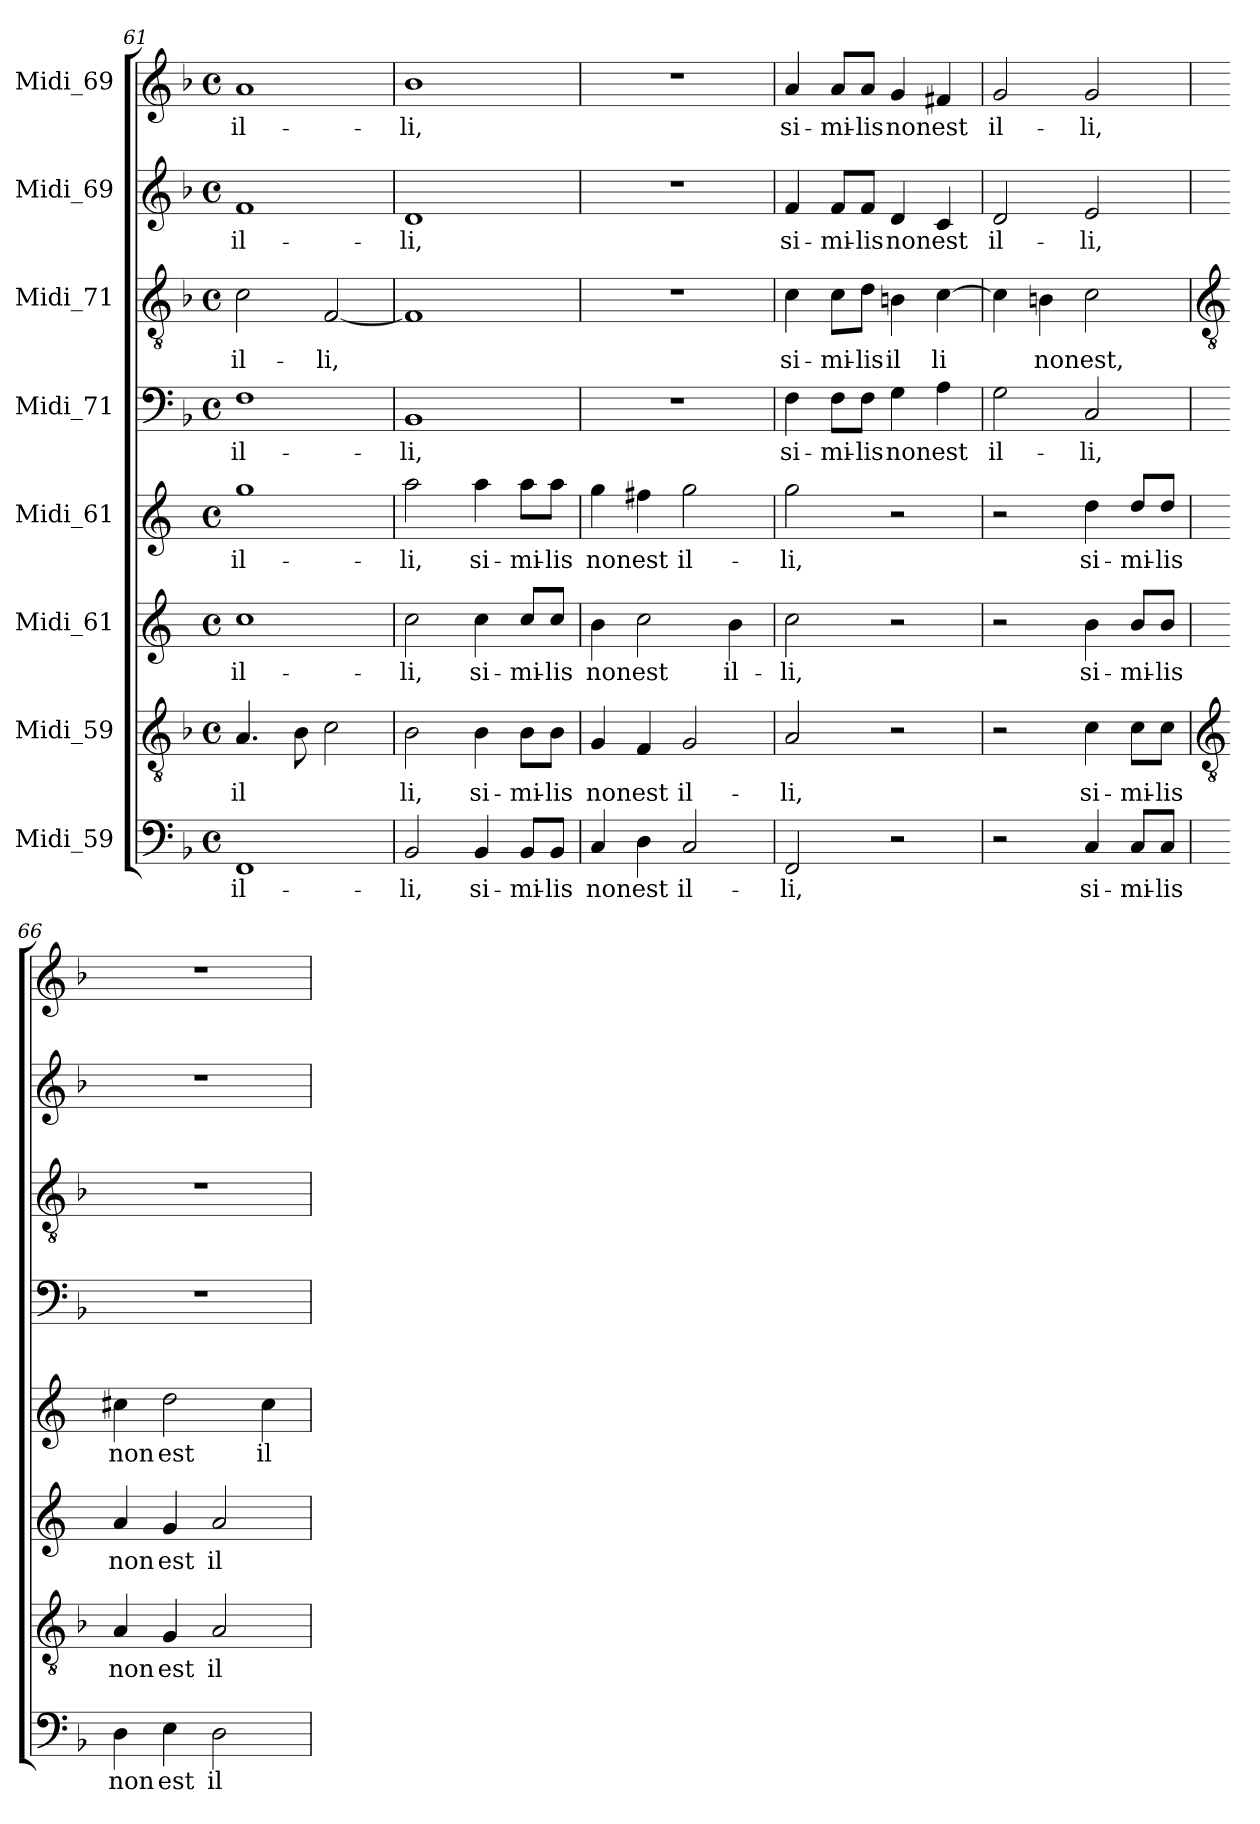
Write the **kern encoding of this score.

**kern	**text	**kern	**text	**kern	**text	**kern	**text	**kern	**text	**kern	**text	**kern	**text	**kern	**text
*part8	*part8	*part7	*part7	*part6	*part6	*part5	*part5	*part4	*part4	*part3	*part3	*part2	*part2	*part1	*part1
*staff8	*staff8	*staff7	*staff7	*staff6	*staff6	*staff5	*staff5	*staff4	*staff4	*staff3	*staff3	*staff2	*staff2	*staff1	*staff1
*I"Midi_59	*	*I"Midi_59	*	*I"Midi_61	*	*I"Midi_61	*	*I"Midi_71	*	*I"Midi_71	*	*I"Midi_69	*	*I"Midi_69	*
!!LO:LB:g=z
*clefF4	*	*clefGv2	*	*clefG2	*	*clefG2	*	*clefF4	*	*clefGv2	*	*clefG2	*	*clefG2	*
*	*	*	*	*ITrd4c7	*	*ITrd4c7	*	*	*	*	*	*	*	*	*
*k[b-]	*	*k[b-]	*	*k[b-]	*	*k[b-]	*	*k[b-]	*	*k[b-]	*	*k[b-]	*	*k[b-]	*
*F:	*	*F:	*	*F:	*	*F:	*	*F:	*	*F:	*	*F:	*	*F:	*
*M4/4	*	*M4/4	*	*M4/4	*	*M4/4	*	*M4/4	*	*M4/4	*	*M4/4	*	*M4/4	*
*met(c)	*	*met(c)	*	*met(c)	*	*met(c)	*	*met(c)	*	*met(c)	*	*met(c)	*	*met(c)	*
=61	=61	=61	=61	=61	=61	=61	=61	=61	=61	=61	=61	=61	=61	=61	=61
!	!LO:LY:b	!	!LO:LY:b	!	!LO:LY:b	!	!LO:LY:b	!	!LO:LY:b	!	!LO:LY:b	!	!LO:LY:b	!	!LO:LY:b
1FF	il-	4.A	il	1f	il-	1cc	il-	1F	il-	2c	il-	1f	il-	1a	il-
.	.	8B-	.	.	.	.	.	.	.	.	.	.	.	.	.
!	!	!	!	!	!	!	!	!	!	!	!LO:LY:b	!	!	!	!
.	.	2c	.	.	.	.	.	.	.	[2F	-li,	.	.	.	.
=62	=62	=62	=62	=62	=62	=62	=62	=62	=62	=62	=62	=62	=62	=62	=62
!	!LO:LY:b	!	!LO:LY:b	!	!LO:LY:b	!	!LO:LY:b	!	!LO:LY:b	!	!	!	!LO:LY:b	!	!LO:LY:b
2BB-	-li,	2B-	li,	2f	-li,	2dd	-li,	1BB-	-li,	1F]	.	1d	-li,	1b-	-li,
!	!LO:LY:b	!	!LO:LY:b	!	!LO:LY:b	!	!LO:LY:b	!	!	!	!	!	!	!	!
4BB-	si-	4B-	si-	4f	si-	4dd	si-	.	.	.	.	.	.	.	.
!	!LO:LY:b	!	!LO:LY:b	!	!LO:LY:b	!	!LO:LY:b	!	!	!	!	!	!	!	!
8BB-/L	-mi-	8B-\L	-mi-	8f/L	-mi-	8dd\L	-mi-	.	.	.	.	.	.	.	.
!	!LO:LY:b	!	!LO:LY:b	!	!LO:LY:b	!	!LO:LY:b	!	!	!	!	!	!	!	!
8BB-/J	-lis	8B-\J	-lis	8f/J	-lis	8dd\J	-lis	.	.	.	.	.	.	.	.
=63	=63	=63	=63	=63	=63	=63	=63	=63	=63	=63	=63	=63	=63	=63	=63
!	!LO:LY:b	!	!LO:LY:b	!	!LO:LY:b	!	!LO:LY:b	!	!	!	!	!	!	!	!
4C	non	4G	non	4e	non	4cc	non	1r	.	1r	.	1r	.	1r	.
!	!LO:LY:b	!	!LO:LY:b	!	!LO:LY:b	!	!LO:LY:b	!	!	!	!	!	!	!	!
4D	est	4F	est	2f	est	4bn	est	.	.	.	.	.	.	.	.
!	!LO:LY:b	!	!LO:LY:b	!	!	!	!LO:LY:b	!	!	!	!	!	!	!	!
2C	il-	2G	il-	.	.	2cc	il-	.	.	.	.	.	.	.	.
!	!	!	!	!	!LO:LY:b	!	!	!	!	!	!	!	!	!	!
.	.	.	.	4e	il-	.	.	.	.	.	.	.	.	.	.
=64	=64	=64	=64	=64	=64	=64	=64	=64	=64	=64	=64	=64	=64	=64	=64
!	!LO:LY:b	!	!LO:LY:b	!	!LO:LY:b	!	!LO:LY:b	!	!LO:LY:b	!	!LO:LY:b	!	!LO:LY:b	!	!LO:LY:b
2FF	-li,	2A	-li,	2f	-li,	2cc	-li,	4F	si-	4c	si-	4f	si-	4a	si-
!	!	!	!	!	!	!	!	!	!LO:LY:b	!	!LO:LY:b	!	!LO:LY:b	!	!LO:LY:b
.	.	.	.	.	.	.	.	8F\L	-mi-	8c\L	-mi-	8f/L	-mi-	8a/L	-mi-
!	!	!	!	!	!	!	!	!	!LO:LY:b	!	!LO:LY:b	!	!LO:LY:b	!	!LO:LY:b
.	.	.	.	.	.	.	.	8F\J	-lis	8d\J	-lis	8f/J	-lis	8a/J	-lis
!	!	!	!	!	!	!	!	!	!LO:LY:b	!	!LO:LY:b	!	!LO:LY:b	!	!LO:LY:b
2r	.	2r	.	2r	.	2r	.	4G	non	4Bn	il	4d	non	4g	non
!	!	!	!	!	!	!	!	!	!LO:LY:b	!	!LO:LY:b	!	!LO:LY:b	!	!LO:LY:b
.	.	.	.	.	.	.	.	4A	est	[4c	li	4c	est	4f#X	est
=65	=65	=65	=65	=65	=65	=65	=65	=65	=65	=65	=65	=65	=65	=65	=65
!	!	!	!	!	!	!	!	!	!LO:LY:b	!	!	!	!LO:LY:b	!	!LO:LY:b
2r	.	2r	.	2r	.	2r	.	2G	il-	4c]	.	2d	il-	2g	il-
!	!	!	!	!	!	!	!	!	!	!	!LO:LY:b	!	!	!	!
.	.	.	.	.	.	.	.	.	.	4Bn	non	.	.	.	.
!	!LO:LY:b	!	!LO:LY:b	!	!LO:LY:b	!	!LO:LY:b	!	!LO:LY:b	!	!LO:LY:b	!	!LO:LY:b	!	!LO:LY:b
4C	si-	4c	si-	4e	si-	4g	si-	2C	-li,	2c	est,	2e	-li,	2g	-li,
!	!LO:LY:b	!	!LO:LY:b	!	!LO:LY:b	!	!LO:LY:b	!	!	!	!	!	!	!	!
8C/L	-mi-	8c\L	-mi-	8e/L	-mi-	8g/L	-mi-	.	.	.	.	.	.	.	.
!	!LO:LY:b	!	!LO:LY:b	!	!LO:LY:b	!	!LO:LY:b	!	!	!	!	!	!	!	!
8C/J	-lis	8c\J	-lis	8e/J	-lis	8g/J	-lis	.	.	.	.	.	.	.	.
!!LO:LB:g=z
=66	=66	=66	=66	=66	=66	=66	=66	=66	=66	=66	=66	=66	=66	=66	=66
*	*	*clefGv2	*	*	*	*	*	*	*	*clefGv2	*	*	*	*	*
!	!LO:LY:b	!	!LO:LY:b	!	!LO:LY:b	!	!LO:LY:b	!	!	!	!	!	!	!	!
4D	non	4A	non	4d	non	4f#X	non	1r	.	1r	.	1r	.	1r	.
!	!LO:LY:b	!	!LO:LY:b	!	!LO:LY:b	!	!LO:LY:b	!	!	!	!	!	!	!	!
4E	est	4G	est	4c	est	2g	est	.	.	.	.	.	.	.	.
!	!LO:LY:b	!	!LO:LY:b	!	!LO:LY:b	!	!	!	!	!	!	!	!	!	!
2D	il-	2A	il-	2d	il-	.	.	.	.	.	.	.	.	.	.
!	!	!	!	!	!	!	!LO:LY:b	!	!	!	!	!	!	!	!
.	.	.	.	.	.	4f#	il-	.	.	.	.	.	.	.	.
=	=	=	=	=	=	=	=	=	=	=	=	=	=	=	=
*-	*-	*-	*-	*-	*-	*-	*-	*-	*-	*-	*-	*-	*-	*-	*-
